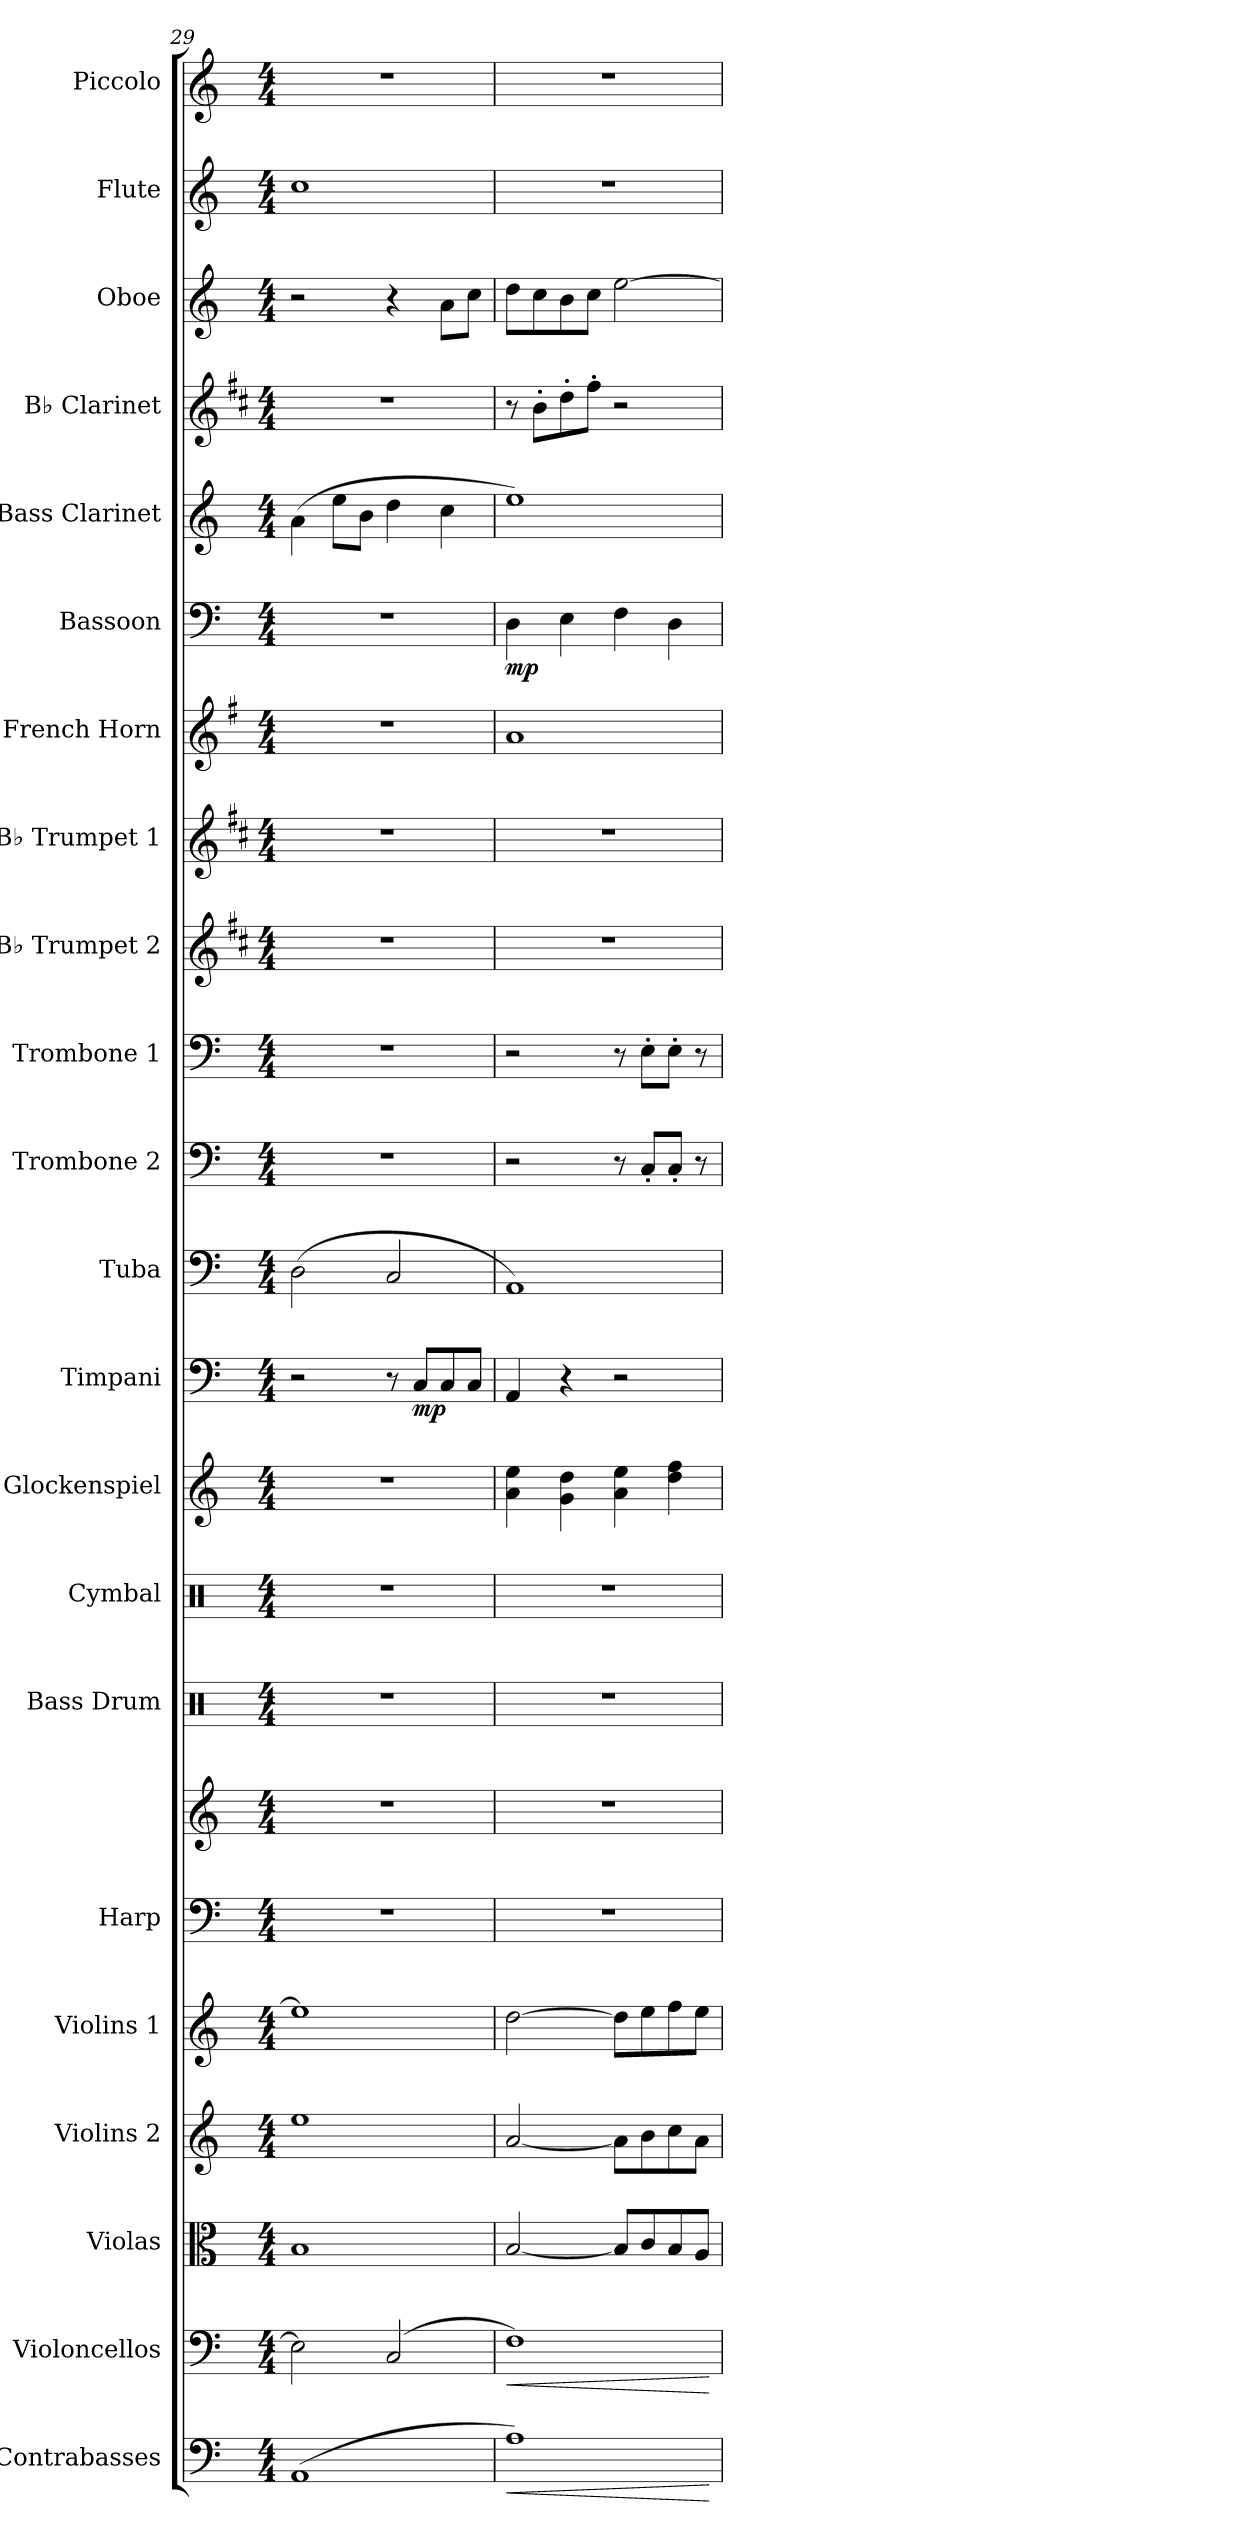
**kern	**dynam	**kern	**dynam	**kern	**kern	**kern	**kern	**kern	**kern	**kern	**kern	**kern	**dynam	**kern	**kern	**kern	**kern	**kern	**kern	**kern	**dynam	**kern	**kern	**kern	**kern	**kern
*part22	*part22	*part21	*part21	*part20	*part19	*part18	*part17	*part17	*part16	*part15	*part14	*part13	*part13	*part12	*part11	*part10	*part9	*part8	*part7	*part6	*part6	*part5	*part4	*part3	*part2	*part1
*staff23	*staff23	*staff22	*staff22	*staff21	*staff20	*staff19	*staff18	*staff17	*staff16	*staff15	*staff14	*staff13	*staff13	*staff12	*staff11	*staff10	*staff9	*staff8	*staff7	*staff6	*staff6	*staff5	*staff4	*staff3	*staff2	*staff1
*I"Contrabasses	*	*I"Violoncellos	*	*I"Violas	*I"Violins 2	*I"Violins 1	*I"Harp	*	*I"Bass Drum	*I"Cymbal	*I"Glockenspiel	*I"Timpani	*	*I"Tuba	*I"Trombone 2	*I"Trombone 1	*I"B♭ Trumpet 2	*I"B♭ Trumpet 1	*I"French Horn	*I"Bassoon	*	*I"Bass Clarinet	*I"B♭ Clarinet	*I"Oboe	*I"Flute	*I"Piccolo
*I'Cbs.	*	*I'Vcs.	*	*I'Vlas.	*I'Vlns. 2	*I'Vlns. 1	*I'Hrp.	*	*I'B. Dr.	*I'Cym.	*I'Glock.	*I'Timp.	*	*I'Tba.	*I'Tbn. 2	*I'Tbn. 1	*I'B♭ Tpt. 2	*I'B♭ Tpt. 1	*I'F Hn.	*I'Bsn.	*	*I'B. Cl.	*I'B♭ Cl.	*I'Ob.	*I'Fl.	*I'Picc.
*clefF4	*	*clefF4	*	*clefC3	*clefG2	*clefG2	*clefF4	*clefG2	*clefX	*clefX	*clefG2	*clefF4	*	*clefF4	*clefF4	*clefF4	*clefG2	*clefG2	*clefG2	*clefF4	*	*clefG2	*clefG2	*clefG2	*clefG2	*clefG2
*ITrd7c12	*	*	*	*	*	*	*	*	*	*	*ITrd-14c-24	*	*	*	*	*	*ITrd1c2	*ITrd1c2	*ITrd4c7	*	*	*ITrd8c14	*ITrd1c2	*	*	*ITrd-7c-12
*k[]	*	*k[]	*	*k[]	*k[]	*k[]	*k[]	*k[]	*k[]	*k[]	*k[]	*k[]	*	*k[]	*k[]	*k[]	*k[]	*k[]	*k[]	*k[]	*	*k[]	*k[]	*k[]	*k[]	*k[]
*M4/4	*	*M4/4	*	*M4/4	*M4/4	*M4/4	*M4/4	*M4/4	*M4/4	*M4/4	*M4/4	*M4/4	*	*M4/4	*M4/4	*M4/4	*M4/4	*M4/4	*M4/4	*M4/4	*	*M4/4	*M4/4	*M4/4	*M4/4	*M4/4
=29	=29	=29	=29	=29	=29	=29	=29	=29	=29	=29	=29	=29	=29	=29	=29	=29	=29	=29	=29	=29	=29	=29	=29	=29	=29	=29
(<1AAA	.	2E\]	.	1B	1ee	1ee]	1r	1r	1r	1r	1r	2r	.	(>2D\	1r	1r	1r	1r	1r	1r	.	(>4A\	1r	2r	1cc	1r
.	.	.	.	.	.	.	.	.	.	.	.	.	.	.	.	.	.	.	.	.	.	8e\L	.	.	.	.
.	.	.	.	.	.	.	.	.	.	.	.	.	.	.	.	.	.	.	.	.	.	8B\J	.	.	.	.
.	.	(<2C/	.	.	.	.	.	.	.	.	.	8r	.	2C/	.	.	.	.	.	.	.	4d\	.	4r	.	.
!	!	!	!	!	!	!	!	!	!	!	!	!	!LO:DY:b	!	!	!	!	!	!	!	!	!	!	!	!	!
.	.	.	.	.	.	.	.	.	.	.	.	8C/L	mp	.	.	.	.	.	.	.	.	.	.	.	.	.
.	.	.	.	.	.	.	.	.	.	.	.	8C/	.	.	.	.	.	.	.	.	.	4c\	.	8a\L	.	.
.	.	.	.	.	.	.	.	.	.	.	.	8C/J	.	.	.	.	.	.	.	.	.	.	.	8cc\J	.	.
=30	=30	=30	=30	=30	=30	=30	=30	=30	=30	=30	=30	=30	=30	=30	=30	=30	=30	=30	=30	=30	=30	=30	=30	=30	=30	=30
!	!LO:HP:b	!	!LO:HP:b	!	!	!	!	!	!	!	!	!	!	!	!	!	!	!	!	!	!LO:DY:b	!	!	!	!	!
1AA)	<	1F)	<	[2B/	[2a/	[2dd\	1r	1r	1r	1r	4aaa\ 4eeee\	4AA/	.	1AA)	2r	2r	1r	1r	1d	4D\	mp	1e)	8r	8dd\L	1r	1r
.	.	.	.	.	.	.	.	.	.	.	.	.	.	.	.	.	.	.	.	.	.	.	8a'\L	8cc\	.	.
.	.	.	.	.	.	.	.	.	.	.	4ggg\ 4dddd\	4r	.	.	.	.	.	.	.	4E\	.	.	8cc'\	8b\	.	.
.	.	.	.	.	.	.	.	.	.	.	.	.	.	.	.	.	.	.	.	.	.	.	8ee'\J	8cc\J	.	.
.	.	.	.	8B/L]	8a\L]	8dd\L]	.	.	.	.	4aaa\ 4eeee\	2r	.	.	8r	8r	.	.	.	4F\	.	.	2r	[2ee\	.	.
.	.	.	.	8c/	8b\	8ee\	.	.	.	.	.	.	.	.	8C'/L	8E'\L	.	.	.	.	.	.	.	.	.	.
.	.	.	.	8B/	8cc\	8ff\	.	.	.	.	4dddd\ 4ffff\	.	.	.	8C'/J	8E'\J	.	.	.	4D\	.	.	.	.	.	.
.	.	.	.	8A/J	8a\J	8ee\J	.	.	.	.	.	.	.	.	8r	8r	.	.	.	.	.	.	.	.	.	.
.	[	.	[	.	.	.	.	.	.	.	.	.	.	.	.	.	.	.	.	.	.	.	.	.	.	.
=	=	=	=	=	=	=	=	=	=	=	=	=	=	=	=	=	=	=	=	=	=	=	=	=	=	=
*-	*-	*-	*-	*-	*-	*-	*-	*-	*-	*-	*-	*-	*-	*-	*-	*-	*-	*-	*-	*-	*-	*-	*-	*-	*-	*-
